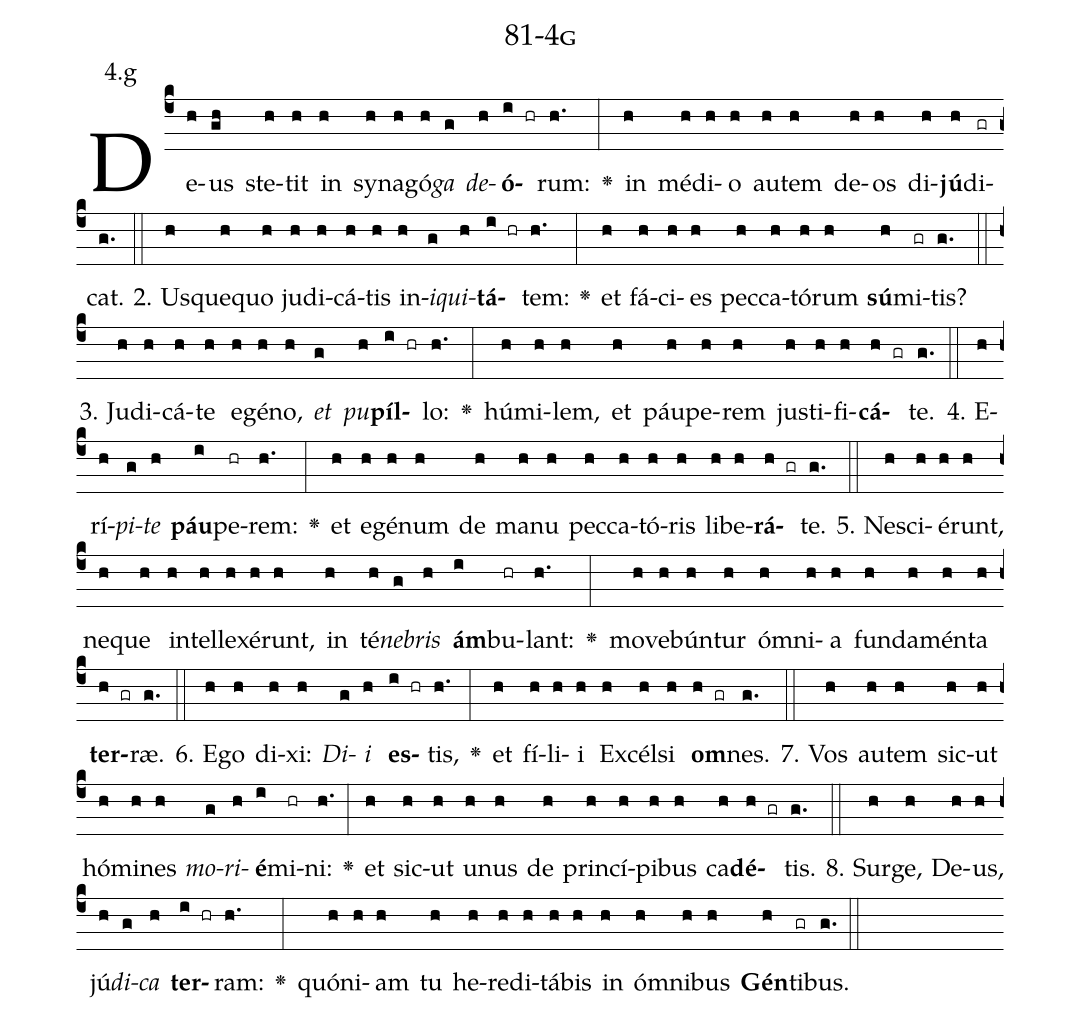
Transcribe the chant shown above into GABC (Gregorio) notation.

name: 81-4g;
annotation: 4.g;
%%
(c4)De(h)us(gh) ste(h)tit(h) in(h) sy(h)na(h)gó(h)<i>ga</i>(g) <i>de</i>(h)<b>ó</b>(i hr)rum:(h.) <v>\greheightstar</v>(:) in(h) mé(h)di(h)o(h) au(h)tem(h) de(h)os(h) di(h)<b>jú</b>(h)di(gr)cat.(g.) (::)
2. Us(h)que(h)quo(h) ju(h)di(h)cá(h)tis(h) in(h)<i>i</i>(g)<i>qui</i>(h)<b>tá</b>(i hr)tem:(h.) <v>\greheightstar</v>(:) et(h) fá(h)ci(h)es(h) pec(h)ca(h)tó(h)rum(h) <b>sú</b>(h)mi(gr)tis?(g.) (::)
3. Ju(h)di(h)cá(h)te(h) e(h)gé(h)no,(h) <i>et</i>(g) <i>pu</i>(h)<b>píl</b>(i hr)lo:(h.) <v>\greheightstar</v>(:) hú(h)mi(h)lem,(h) et(h) páu(h)pe(h)rem(h) jus(h)ti(h)fi(h)<b>cá</b>(h gr)te.(g.) (::)
4. E(h)rí(h)<i>pi</i>(g)<i>te</i>(h) <b>páu</b>(i)pe(hr)rem:(h.) <v>\greheightstar</v>(:) et(h) e(h)gé(h)num(h) de(h) ma(h)nu(h) pec(h)ca(h)tó(h)ris(h) li(h)be(h)<b>rá</b>(h gr)te.(g.) (::)
5. Ne(h)sci(h)é(h)runt,(h) ne(h)que(h) in(h)tel(h)le(h)xé(h)runt,(h) in(h) té(h)<i>ne</i>(g)<i>bris</i>(h) <b>ám</b>(i)bu(hr)lant:(h.) <v>\greheightstar</v>(:) mo(h)ve(h)bún(h)tur(h) óm(h)ni(h)a(h) fun(h)da(h)mén(h)ta(h) <b>ter</b>(h gr)ræ.(g.) (::)
6. E(h)go(h) di(h)xi:(h) <i>Di</i>(g)<i>i</i>(h) <b>es</b>(i hr)tis,(h.) <v>\greheightstar</v>(:) et(h) fí(h)li(h)i(h) Ex(h)cél(h)si(h) <b>om</b>(h gr)nes.(g.) (::)
7. Vos(h) au(h)tem(h) sic(h)ut(h) hó(h)mi(h)nes(h) <i>mo</i>(g)<i>ri</i>(h)<b>é</b>(i)mi(hr)ni:(h.) <v>\greheightstar</v>(:) et(h) sic(h)ut(h) u(h)nus(h) de(h) prin(h)cí(h)pi(h)bus(h) ca(h)<b>dé</b>(h gr)tis.(g.) (::)
8. Sur(h)ge,(h) De(h)us,(h) jú(h)<i>di</i>(g)<i>ca</i>(h) <b>ter</b>(i hr)ram:(h.) <v>\greheightstar</v>(:) quón(h)i(h)am(h) tu(h) he(h)re(h)di(h)tá(h)bis(h) in(h) óm(h)ni(h)bus(h) <b>Gén</b>(h)ti(gr)bus.(g.) (::)
